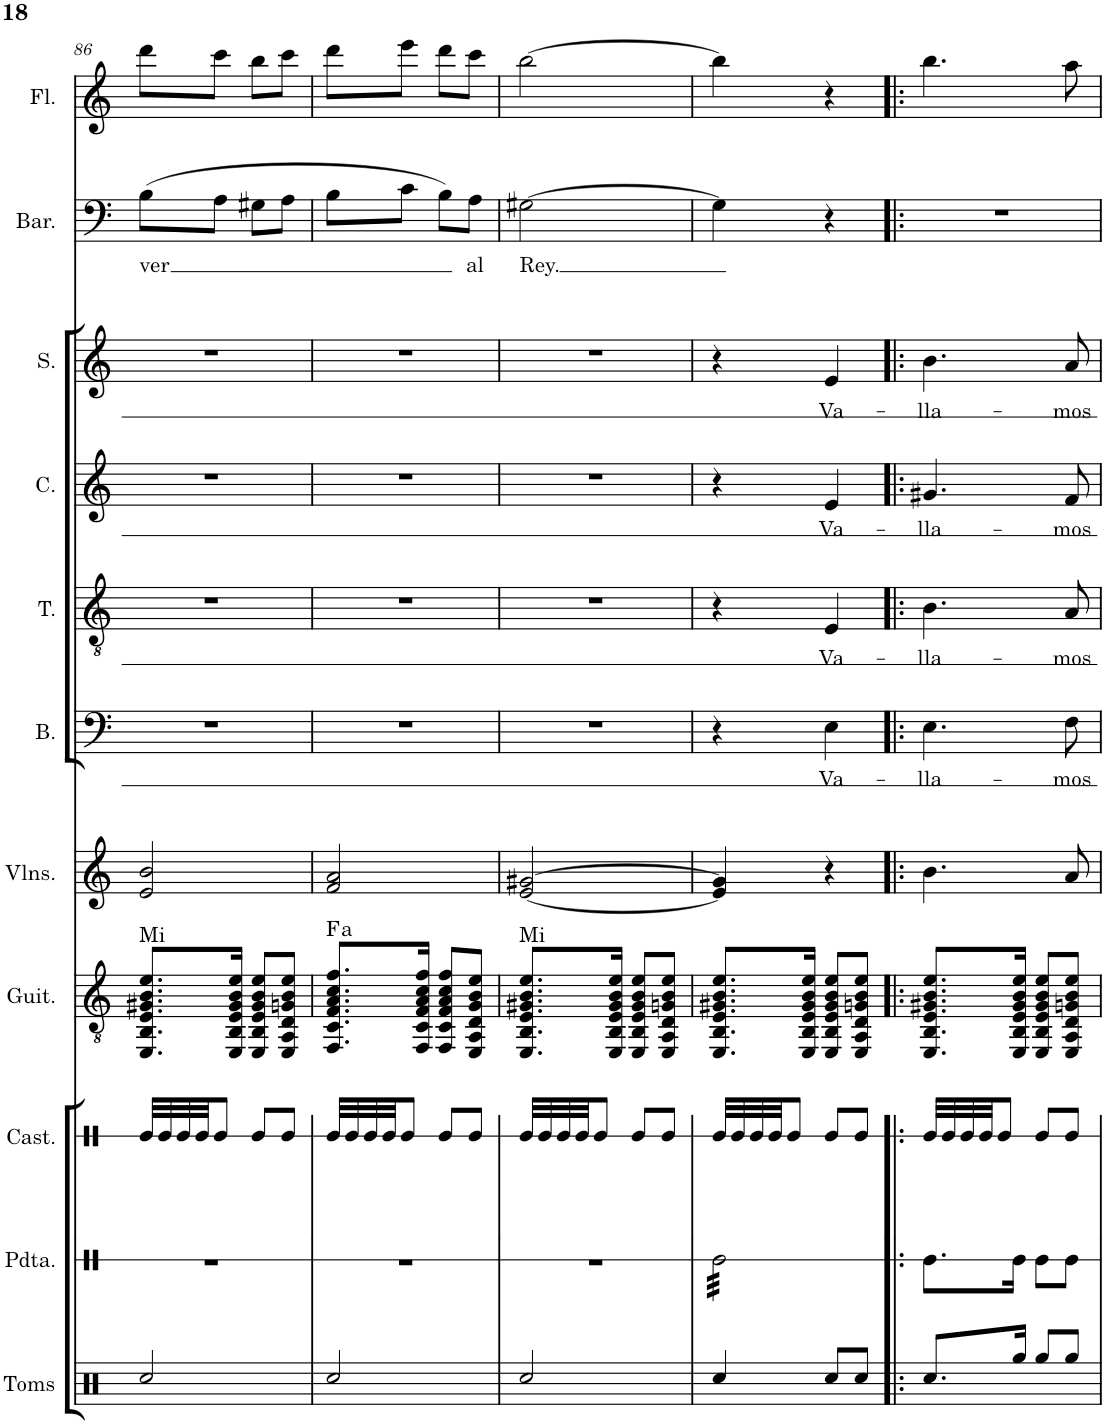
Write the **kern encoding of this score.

**kern	**kern	**kern	**kern	**harte	**kern	**kern	**text	**kern	**text	**kern	**text	**kern	**text	**kern	**text	**kern
*part11	*part10	*part9	*part8	*part8	*part7	*part6	*part6	*part5	*part5	*part4	*part4	*part3	*part3	*part2	*part2	*part1
*staff11	*staff10	*staff9	*staff8	*	*staff7	*staff6	*staff6	*staff5	*staff5	*staff4	*staff4	*staff3	*staff3	*staff2	*staff2	*staff1
*I"Toms	*I"Pandereta	*I"Castañuelas	*I"Guitarra	*	*I"Violines	*I"Bajo	*	*I"Tenor	*	*I"Contralto	*	*I"Soprano	*	*I"Barítono	*	*I"Flauta
*I'Toms	*I'Pdta.	*I'Cast.	*I'Guit.	*	*I'Vlns.	*I'B.	*	*I'T.	*	*I'C.	*	*I'S.	*	*I'Bar.	*	*I'Fl.
!!LO:PB:g=z
*clefX	*clefX	*clefX	*clefGv2	*	*clefG2	*clefF4	*	*clefGv2	*	*clefG2	*	*clefG2	*	*clefF4	*	*clefG2
*k[]	*k[]	*k[]	*k[]	*	*k[]	*k[]	*	*k[]	*	*k[]	*	*k[]	*	*k[]	*	*k[]
*M2/4	*M2/4	*M2/4	*M2/4	*	*M2/4	*M2/4	*	*M2/4	*	*M2/4	*	*M2/4	*	*M2/4	*	*M2/4
=86	=86	=86	=86	=86	=86	=86	=86	=86	=86	=86	=86	=86	=86	=86	=86	=86
!	!	!	!	!LO:H:kt=Mi	!	!	!	!	!	!	!	!	!	!	!LO:LY:b	!
2Rcc/	2r	32Re/LLL	8.EE/ 8.BB/ 8.E/ 8.G#X/ 8.B/ 8.e/L	N	2e/ 2b/	2r	.	2r	.	2r	.	2r	.	(8B\L	ver	8ddd\L
.	.	32Re/	.	.	.	.	.	.	.	.	.	.	.	.	.	.
.	.	32Re/	.	.	.	.	.	.	.	.	.	.	.	.	.	.
.	.	32Re/JJ	.	.	.	.	.	.	.	.	.	.	.	.	.	.
.	.	8Re/J	.	.	.	.	.	.	.	.	.	.	.	8A\J	.	8ccc\J
.	.	.	16EE/ 16BB/ 16E/ 16G#/ 16B/ 16e/Jk	.	.	.	.	.	.	.	.	.	.	.	.	.
.	.	8Re/L	8EE/ 8BB/ 8E/ 8G#/ 8B/ 8e/L	.	.	.	.	.	.	.	.	.	.	8G#X\L	.	8bb\L
.	.	8Re/J	8EE/ 8AA/ 8D/ 8Gn/ 8B/ 8e/J	.	.	.	.	.	.	.	.	.	.	8A\J	.	8ccc\J
=87	=87	=87	=87	=87	=87	=87	=87	=87	=87	=87	=87	=87	=87	=87	=87	=87
!	!	!	!	!LO:H:kt=a	!	!	!	!	!	!	!	!	!	!	!	!
2Rcc/	2r	32Re/LLL	8.FF/ 8.C/ 8.F/ 8.A/ 8.c/ 8.f/L	.	2f/ 2a/	2r	.	2r	.	2r	.	2r	.	8B\L	.	8ddd\L
.	.	32Re/	.	.	.	.	.	.	.	.	.	.	.	.	.	.
.	.	32Re/	.	.	.	.	.	.	.	.	.	.	.	.	.	.
.	.	32Re/JJ	.	.	.	.	.	.	.	.	.	.	.	.	.	.
.	.	8Re/J	.	.	.	.	.	.	.	.	.	.	.	8c\J	.	8eee\J
.	.	.	16FF/ 16C/ 16F/ 16A/ 16c/ 16f/Jk	.	.	.	.	.	.	.	.	.	.	.	.	.
.	.	8Re/L	8FF/ 8C/ 8F/ 8A/ 8c/ 8f/L	.	.	.	.	.	.	.	.	.	.	8B\L)	.	8ddd\L
!	!	!	!	!	!	!	!	!	!	!	!	!	!	!	!LO:LY:b	!
.	.	8Re/J	8EE/ 8AA/ 8D/ 8G/ 8B/ 8e/J	.	.	.	.	.	.	.	.	.	.	8A\J	al	8ccc\J
=88	=88	=88	=88	=88	=88	=88	=88	=88	=88	=88	=88	=88	=88	=88	=88	=88
!	!	!	!	!LO:H:kt=Mi	!	!	!	!	!	!	!	!	!	!	!LO:LY:b	!
2Rcc/	2r	32Re/LLL	8.EE/ 8.BB/ 8.E/ 8.G#X/ 8.B/ 8.e/L	N	[2e/ [2g#X/	2r	.	2r	.	2r	.	2r	.	[2G#X\	Rey.	[2bb\
.	.	32Re/	.	.	.	.	.	.	.	.	.	.	.	.	.	.
.	.	32Re/	.	.	.	.	.	.	.	.	.	.	.	.	.	.
.	.	32Re/JJ	.	.	.	.	.	.	.	.	.	.	.	.	.	.
.	.	8Re/J	.	.	.	.	.	.	.	.	.	.	.	.	.	.
.	.	.	16EE/ 16BB/ 16E/ 16G#/ 16B/ 16e/Jk	.	.	.	.	.	.	.	.	.	.	.	.	.
.	.	8Re/L	8EE/ 8BB/ 8E/ 8G#/ 8B/ 8e/L	.	.	.	.	.	.	.	.	.	.	.	.	.
.	.	8Re/J	8EE/ 8AA/ 8D/ 8Gn/ 8B/ 8e/J	.	.	.	.	.	.	.	.	.	.	.	.	.
=89	=89	=89	=89	=89	=89	=89	=89	=89	=89	=89	=89	=89	=89	=89	=89	=89
*	*tremolo	*	*	*	*	*	*	*	*	*	*	*	*	*	*	*
4Rcc/	32Re\LLL	32Re/LLL	8.EE/ 8.BB/ 8.E/ 8.G#X/ 8.B/ 8.e/L	.	4e/] 4g#/]	4r	.	4r	.	4r	.	4r	.	4G#\]	.	4bb\]
.	32Re\	32Re/	.	.	.	.	.	.	.	.	.	.	.	.	.	.
.	32Re\	32Re/	.	.	.	.	.	.	.	.	.	.	.	.	.	.
.	32Re\	32Re/JJ	.	.	.	.	.	.	.	.	.	.	.	.	.	.
.	32Re\	8Re/J	.	.	.	.	.	.	.	.	.	.	.	.	.	.
.	32Re\	.	.	.	.	.	.	.	.	.	.	.	.	.	.	.
.	32Re\	.	16EE/ 16BB/ 16E/ 16G#/ 16B/ 16e/Jk	.	.	.	.	.	.	.	.	.	.	.	.	.
.	32Re\	.	.	.	.	.	.	.	.	.	.	.	.	.	.	.
!	!	!	!	!	!	!	!LO:LY:b	!	!LO:LY:b	!	!LO:LY:b	!	!LO:LY:b	!	!	!
8Rcc/L	32Re\	8Re/L	8EE/ 8BB/ 8E/ 8G#/ 8B/ 8e/L	.	4r	4E\	Va-	4E/	Va-	4e/	Va-	4e/	Va-	4r	.	4r
.	32Re\	.	.	.	.	.	.	.	.	.	.	.	.	.	.	.
.	32Re\	.	.	.	.	.	.	.	.	.	.	.	.	.	.	.
.	32Re\	.	.	.	.	.	.	.	.	.	.	.	.	.	.	.
8Rcc/J	32Re\	8Re/J	8EE/ 8AA/ 8D/ 8Gn/ 8B/ 8e/J	.	.	.	.	.	.	.	.	.	.	.	.	.
.	32Re\	.	.	.	.	.	.	.	.	.	.	.	.	.	.	.
.	32Re\	.	.	.	.	.	.	.	.	.	.	.	.	.	.	.
.	32Re\JJJ	.	.	.	.	.	.	.	.	.	.	.	.	.	.	.
*	*Xtremolo	*	*	*	*	*	*	*	*	*	*	*	*	*	*	*
=90!|:	=90!|:	=90!|:	=90!|:	=90!|:	=90!|:	=90!|:	=90!|:	=90!|:	=90!|:	=90!|:	=90!|:	=90!|:	=90!|:	=90!|:	=90!|:	=90!|:
!	!	!	!	!	!	!	!LO:LY:b	!	!LO:LY:b	!	!LO:LY:b	!	!LO:LY:b	!	!	!
8.Rcc/L	8.Re\L	32Re/LLL	8.EE/ 8.BB/ 8.E/ 8.G#X/ 8.B/ 8.e/L	.	4.b\	4.E\	-lla-	4.B\	-lla-	4.g#X/	-lla-	4.b\	-lla-	2r	.	4.bb\
.	.	32Re/	.	.	.	.	.	.	.	.	.	.	.	.	.	.
.	.	32Re/	.	.	.	.	.	.	.	.	.	.	.	.	.	.
.	.	32Re/JJ	.	.	.	.	.	.	.	.	.	.	.	.	.	.
.	.	8Re/J	.	.	.	.	.	.	.	.	.	.	.	.	.	.
16Rgg/Jk	16Re\Jk	.	16EE/ 16BB/ 16E/ 16G#/ 16B/ 16e/Jk	.	.	.	.	.	.	.	.	.	.	.	.	.
8Rgg/L	8Re\L	8Re/L	8EE/ 8BB/ 8E/ 8G#/ 8B/ 8e/L	.	.	.	.	.	.	.	.	.	.	.	.	.
!	!	!	!	!	!	!	!LO:LY:b	!	!LO:LY:b	!	!LO:LY:b	!	!LO:LY:b	!	!	!
8Rgg/J	8Re\J	8Re/J	8EE/ 8AA/ 8D/ 8Gn/ 8B/ 8e/J	.	8a/	8F\	-mos	8A/	-mos	8f/	-mos	8a/	-mos	.	.	8aa\
=	=	=	=	=	=	=	=	=	=	=	=	=	=	=	=	=
*-	*-	*-	*-	*-	*-	*-	*-	*-	*-	*-	*-	*-	*-	*-	*-	*-
